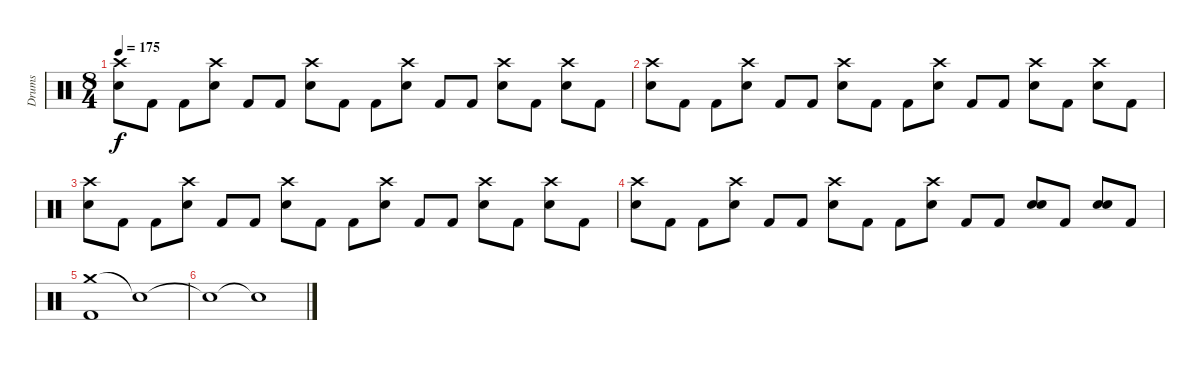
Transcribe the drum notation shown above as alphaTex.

\track ("Drums" "Drums") {instrument percussion}
\staff {score}
\articulation defaults
\ts (8 4)
\tempo 175
\clef neutral
\ks c
("Crash high (hit)" "Electric Snare (hit)").8{dy f} "Kick (hit) 2".8 "Kick (hit) 2".8 ("Crash high (hit)" "Electric Snare (hit)").8 "Kick (hit) 2".8 "Kick (hit) 2".8 ("Crash high (hit)" "Electric Snare (hit)").8 "Kick (hit) 2".8 "Kick (hit) 2".8 ("Crash high (hit)" "Electric Snare (hit)").8 "Kick (hit) 2".8 "Kick (hit) 2".8 ("Crash high (hit)" "Electric Snare (hit)").8 "Kick (hit) 2".8 ("Crash high (hit)" "Electric Snare (hit)").8 "Kick (hit) 2".8 |
("Crash high (hit)" "Electric Snare (hit)").8 "Kick (hit) 2".8 "Kick (hit) 2".8 ("Crash high (hit)" "Electric Snare (hit)").8 "Kick (hit) 2".8 "Kick (hit) 2".8 ("Crash high (hit)" "Electric Snare (hit)").8 "Kick (hit) 2".8 "Kick (hit) 2".8 ("Crash high (hit)" "Electric Snare (hit)").8 "Kick (hit) 2".8 "Kick (hit) 2".8 ("Crash high (hit)" "Electric Snare (hit)").8 "Kick (hit) 2".8 ("Crash high (hit)" "Electric Snare (hit)").8 "Kick (hit) 2".8 |
("Crash high (hit)" "Electric Snare (hit)").8 "Kick (hit) 2".8 "Kick (hit) 2".8 ("Crash high (hit)" "Electric Snare (hit)").8 "Kick (hit) 2".8 "Kick (hit) 2".8 ("Crash high (hit)" "Electric Snare (hit)").8 "Kick (hit) 2".8 "Kick (hit) 2".8 ("Crash high (hit)" "Electric Snare (hit)").8 "Kick (hit) 2".8 "Kick (hit) 2".8 ("Crash high (hit)" "Electric Snare (hit)").8 "Kick (hit) 2".8 ("Crash high (hit)" "Electric Snare (hit)").8 "Kick (hit) 2".8 |
("Crash high (hit)" "Electric Snare (hit)").8 "Kick (hit) 2".8 "Kick (hit) 2".8 ("Crash high (hit)" "Electric Snare (hit)").8 "Kick (hit) 2".8 "Kick (hit) 2".8 ("Crash high (hit)" "Electric Snare (hit)").8 "Kick (hit) 2".8 "Kick (hit) 2".8 ("Crash high (hit)" "Electric Snare (hit)").8 "Kick (hit) 2".8 "Kick (hit) 2".8 ("Snare (hit) 2" "Electric Snare (hit)").8 "Kick (hit) 2".8 ("Snare (hit) 2" "Electric Snare (hit)").8 "Kick (hit) 2".8 |
("Crash medium (hit)" "Kick (hit) 2").1 "Snare (hit)"{t}.1 |
"Snare (hit)"{t}.1 "Snare (hit)"{t}.1
